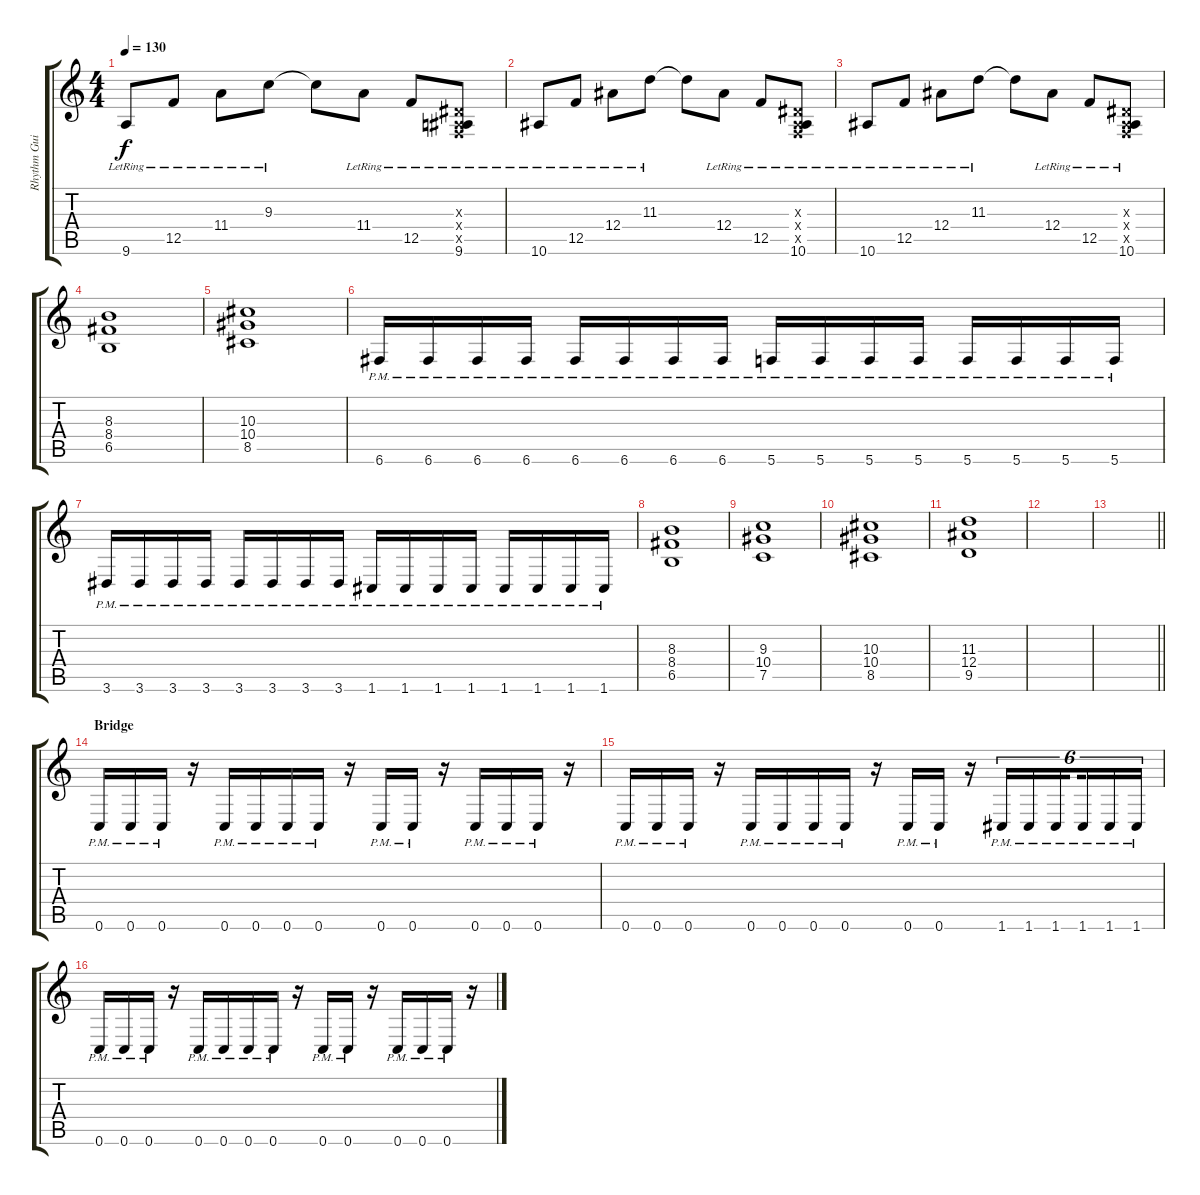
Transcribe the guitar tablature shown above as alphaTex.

\track ("Rhythm Guitar 1" "Rhythm Gui") {instrument distortionguitar}
\staff {score tabs}
\tuning (C4 G3 Eb3 Bb2 F2 C2) {hide}
\ts (4 4)
\tempo 130
\clef g2
\ks c
9.6{lr}.8{dy f} 12.5{lr}.8 11.4{lr}.8 9.3{lr}.8 9.3{t}.8 11.4{lr}.8 12.5{lr}.8 (0.3{x} 0.4{x} 0.5{x} 9.6{lr}).8 |
10.6{lr}.8 12.5{lr}.8 12.4{lr}.8 11.3{lr}.8 11.3{t}.8 12.4{lr}.8 12.5{lr}.8 (0.3{x} 0.4{x} 0.5{x} 10.6{lr}).8 |
10.6{lr}.8 12.5{lr}.8 12.4{lr}.8 11.3{lr}.8 11.3{t}.8 12.4{lr}.8 12.5{lr}.8 (0.3{x} 0.4{x} 0.5{x} 10.6{lr}).8 |
(8.3 8.4 6.5).1 |
(10.3 10.4 8.5).1 |
6.6{pm}.16 6.6{pm}.16 6.6{pm}.16 6.6{pm}.16 6.6{pm}.16 6.6{pm}.16 6.6{pm}.16 6.6{pm}.16 5.6{pm}.16 5.6{pm}.16 5.6{pm}.16 5.6{pm}.16 5.6{pm}.16 5.6{pm}.16 5.6{pm}.16 5.6{pm}.16 |
3.6{pm}.16 3.6{pm}.16 3.6{pm}.16 3.6{pm}.16 3.6{pm}.16 3.6{pm}.16 3.6{pm}.16 3.6{pm}.16 1.6{pm}.16 1.6{pm}.16 1.6{pm}.16 1.6{pm}.16 1.6{pm}.16 1.6{pm}.16 1.6{pm}.16 1.6{pm}.16 |
(8.3 8.4 6.5).1 |
(9.3 10.4 7.5).1 |
(10.3 10.4 8.5).1 |
(11.3 12.4 9.5).1 |
|
\barLineRight lightlight
|
\section ("" "Bridge")
0.6{pm}.16{volume 14 balance 0} 0.6{pm}.16 0.6{pm}.16 r.16 0.6{pm}.16 0.6{pm}.16 0.6{pm}.16 0.6{pm}.16 r.16 0.6{pm}.16 0.6{pm}.16 r.16 0.6{pm}.16 0.6{pm}.16 0.6{pm}.16 r.16 |
0.6{pm}.16 0.6{pm}.16 0.6{pm}.16 r.16 0.6{pm}.16 0.6{pm}.16 0.6{pm}.16 0.6{pm}.16 r.16 0.6{pm}.16 0.6{pm}.16 r.16 1.6{pm}.16{tu (6 4)} 1.6{pm}.16{tu (6 4)} 1.6{pm}.16{tu (6 4) beam splitsecondary} 1.6{pm}.16{tu (6 4)} 1.6{pm}.16{tu (6 4)} 1.6{pm}.16{tu (6 4)} |
0.6{pm}.16 0.6{pm}.16 0.6{pm}.16 r.16 0.6{pm}.16 0.6{pm}.16 0.6{pm}.16 0.6{pm}.16 r.16 0.6{pm}.16 0.6{pm}.16 r.16 0.6{pm}.16 0.6{pm}.16 0.6{pm}.16 r.16
